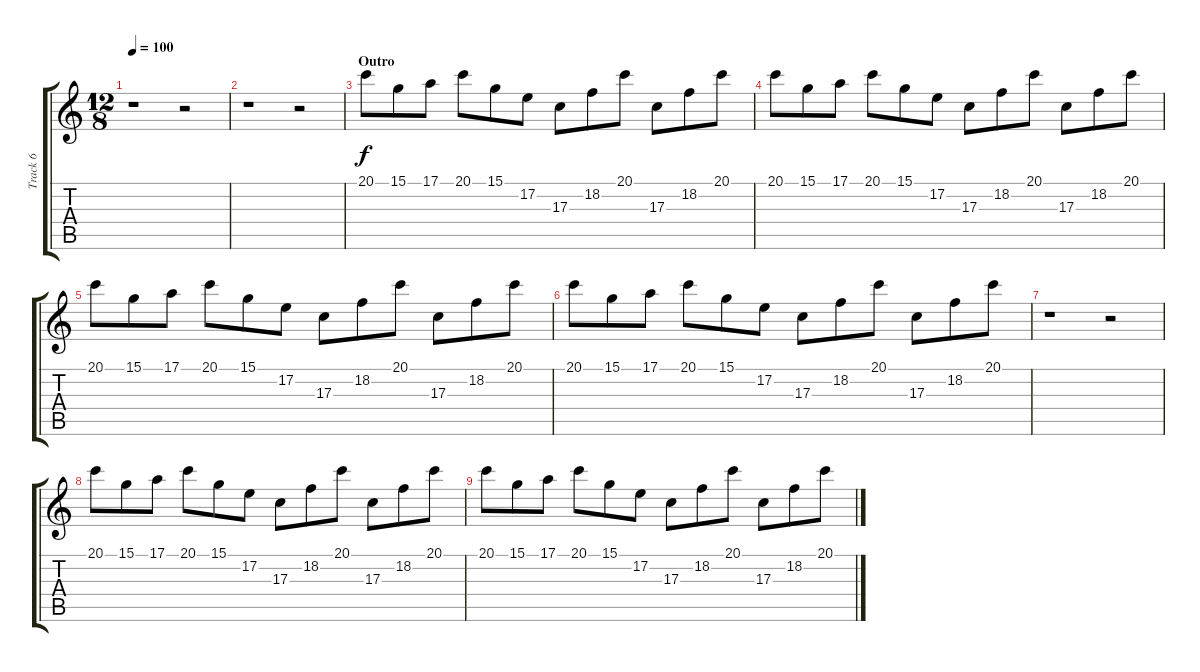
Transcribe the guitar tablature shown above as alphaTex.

\track ("Track 6" "Track 6") {instrument stringensemble1}
\staff {score tabs}
\tuning (E4 B3 G3 D3 A2 E2) {hide}
\ts (12 8)
\tempo 100
\clef g2
\ks c
r.1{dy f} r.2 |
r.1 r.2 |
\section ("" "Outro")
20.1.8 15.1.8 17.1.8 20.1.8 15.1.8 17.2.8 17.3.8 18.2.8 20.1.8 17.3.8 18.2.8 20.1.8 |
20.1.8 15.1.8 17.1.8 20.1.8 15.1.8 17.2.8 17.3.8 18.2.8 20.1.8 17.3.8 18.2.8 20.1.8 |
20.1.8 15.1.8 17.1.8 20.1.8 15.1.8 17.2.8 17.3.8 18.2.8 20.1.8 17.3.8 18.2.8 20.1.8 |
20.1.8 15.1.8 17.1.8 20.1.8 15.1.8 17.2.8 17.3.8 18.2.8 20.1.8 17.3.8 18.2.8 20.1.8 |
r.1 r.2 |
20.1.8{volume 6} 15.1.8{volume 6} 17.1.8{volume 6} 20.1.8{volume 6} 15.1.8{volume 6} 17.2.8{volume 6} 17.3.8{volume 5} 18.2.8 20.1.8{volume 4} 17.3.8 18.2.8 20.1.8 |
20.1.8{volume 3} 15.1.8 17.1.8 20.1.8 15.1.8 17.2.8 17.3.8{volume 2} 18.2.8 20.1.8 17.3.8 18.2.8 20.1.8{volume 0}
